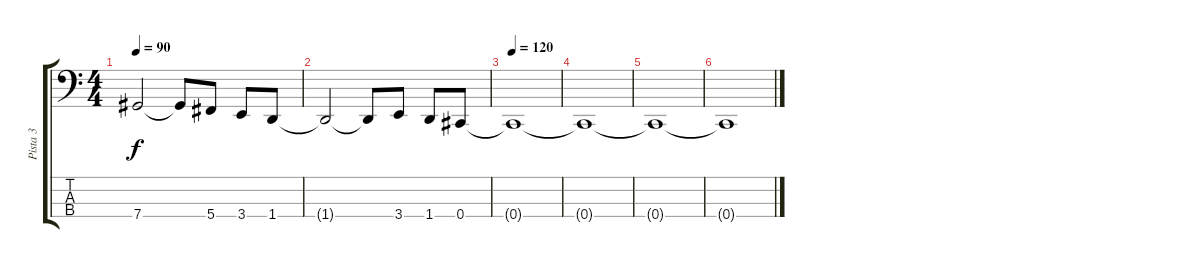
\track ("Pista 3" "Pista 3") {instrument electricbasspick}
\staff {score tabs}
\tuning (Gb2 Db2 Ab1 Db1) {hide}
\ts (4 4)
\tempo 90
\clef f4
\ks c
7.4{t}.2{dy f} 7.4{t}.8 5.4.8 3.4.8 1.4.8 |
1.4{t}.2 1.4{t}.8 3.4.8 1.4.8 0.4.8 |
\tempo 120
0.4{t}.1 |
0.4{t}.1 |
0.4{t}.1 |
0.4{t}.1
